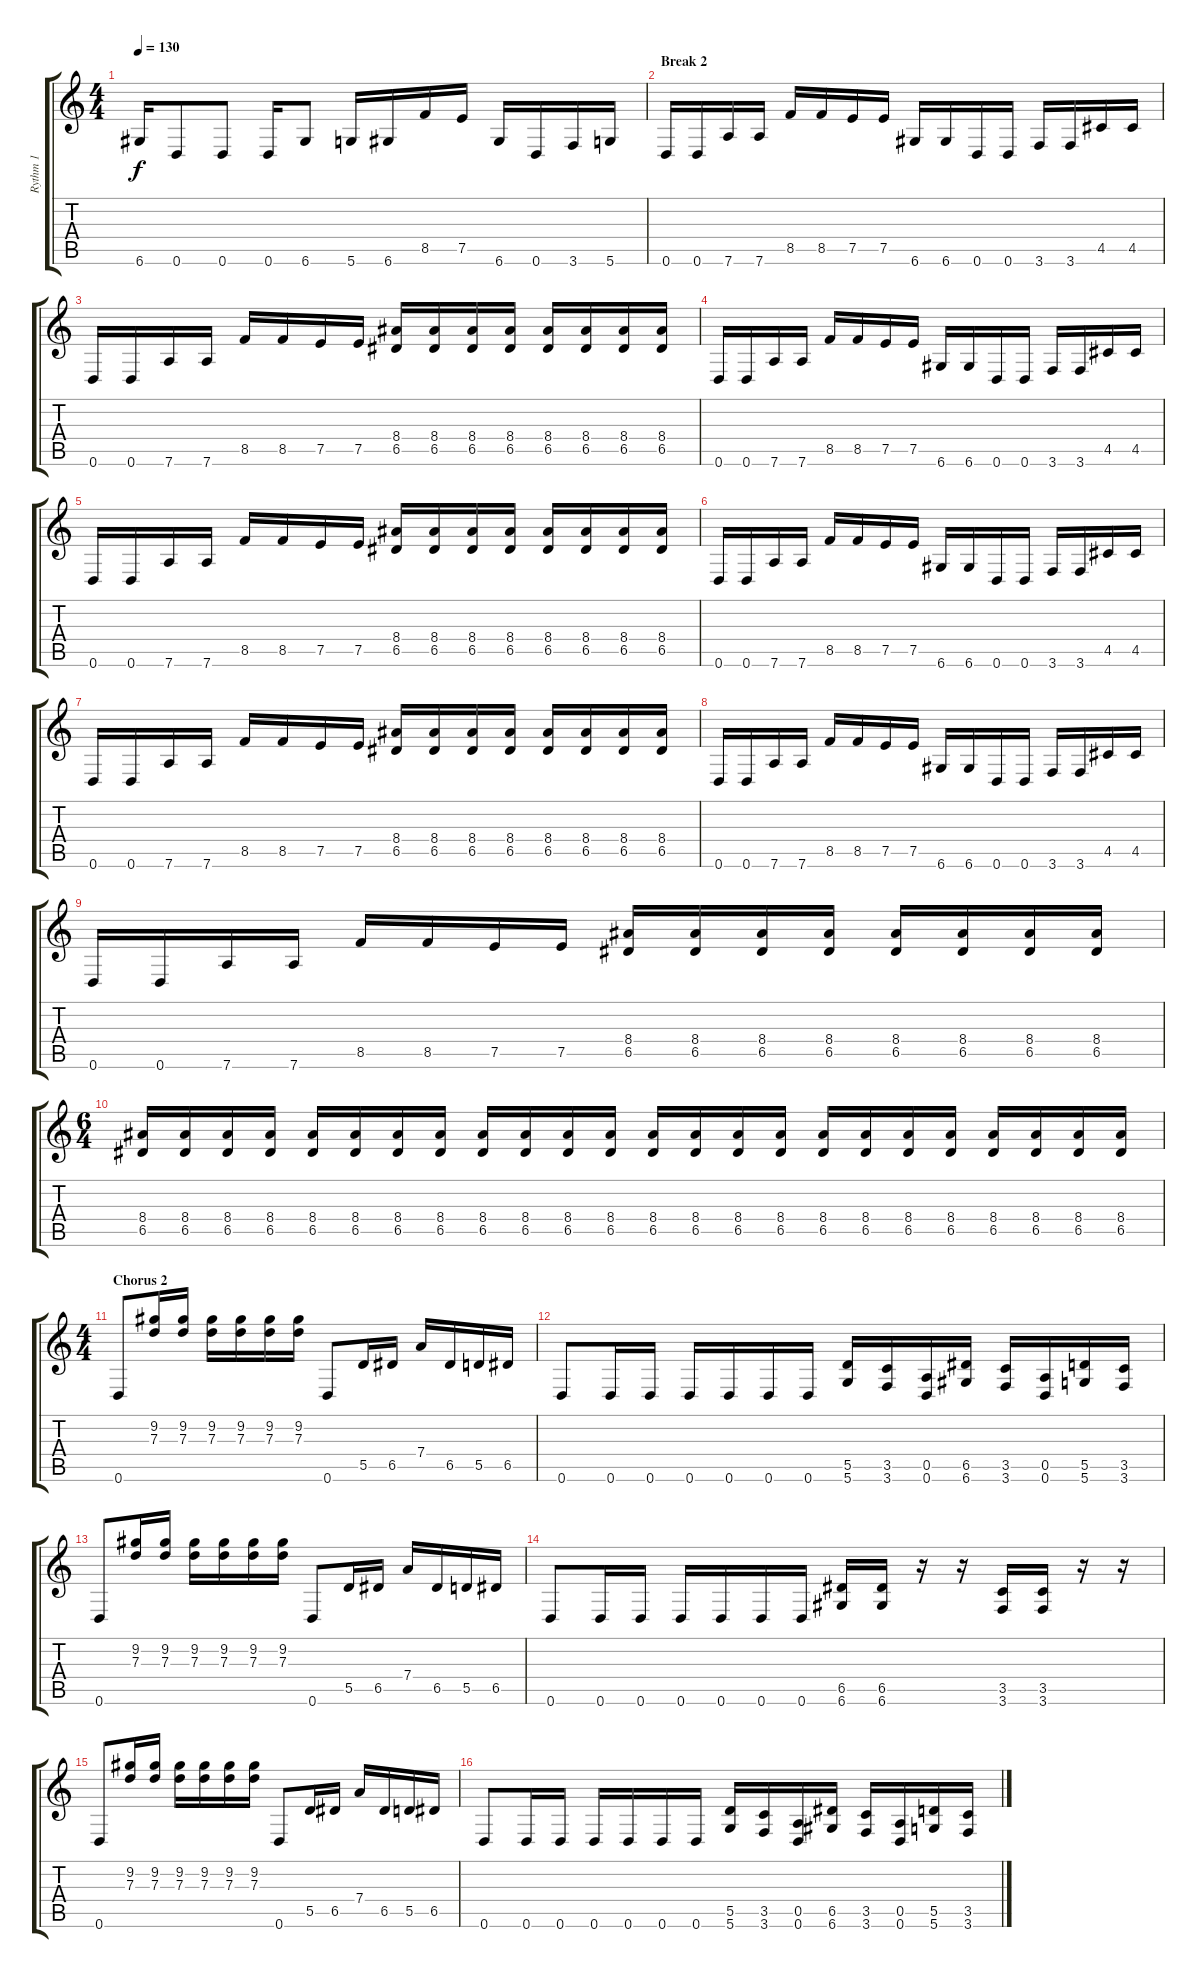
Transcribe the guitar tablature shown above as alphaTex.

\track ("Rythm 1" "Rythm 1") {instrument distortionguitar}
\staff {score tabs}
\tuning (E4 B3 G3 D3 A2 D2) {hide}
\ts (4 4)
\tempo 130
\clef g2
\ks c
6.6.16{dy f} 0.6.8 0.6.8 0.6.16 6.6.8 5.6.16 6.6.16 8.5.16 7.5.16 6.6.16 0.6.16 3.6.16 5.6.16 |
\section ("" "Break 2")
0.6.16 0.6.16 7.6.16 7.6.16 8.5.16 8.5.16 7.5.16 7.5.16 6.6.16 6.6.16 0.6.16 0.6.16 3.6.16 3.6.16 4.5.16 4.5.16 |
0.6.16 0.6.16 7.6.16 7.6.16 8.5.16 8.5.16 7.5.16 7.5.16 (8.4 6.5).16 (8.4 6.5).16 (8.4 6.5).16 (8.4 6.5).16 (8.4 6.5).16 (8.4 6.5).16 (8.4 6.5).16 (8.4 6.5).16 |
0.6.16 0.6.16 7.6.16 7.6.16 8.5.16 8.5.16 7.5.16 7.5.16 6.6.16 6.6.16 0.6.16 0.6.16 3.6.16 3.6.16 4.5.16 4.5.16 |
0.6.16 0.6.16 7.6.16 7.6.16 8.5.16 8.5.16 7.5.16 7.5.16 (8.4 6.5).16 (8.4 6.5).16 (8.4 6.5).16 (8.4 6.5).16 (8.4 6.5).16 (8.4 6.5).16 (8.4 6.5).16 (8.4 6.5).16 |
0.6.16 0.6.16 7.6.16 7.6.16 8.5.16 8.5.16 7.5.16 7.5.16 6.6.16 6.6.16 0.6.16 0.6.16 3.6.16 3.6.16 4.5.16 4.5.16 |
0.6.16 0.6.16 7.6.16 7.6.16 8.5.16 8.5.16 7.5.16 7.5.16 (8.4 6.5).16 (8.4 6.5).16 (8.4 6.5).16 (8.4 6.5).16 (8.4 6.5).16 (8.4 6.5).16 (8.4 6.5).16 (8.4 6.5).16 |
0.6.16 0.6.16 7.6.16 7.6.16 8.5.16 8.5.16 7.5.16 7.5.16 6.6.16 6.6.16 0.6.16 0.6.16 3.6.16 3.6.16 4.5.16 4.5.16 |
0.6.16 0.6.16 7.6.16 7.6.16 8.5.16 8.5.16 7.5.16 7.5.16 (8.4 6.5).16 (8.4 6.5).16 (8.4 6.5).16 (8.4 6.5).16 (8.4 6.5).16 (8.4 6.5).16 (8.4 6.5).16 (8.4 6.5).16 |
\ts (6 4)
(8.4 6.5).16 (8.4 6.5).16 (8.4 6.5).16 (8.4 6.5).16 (8.4 6.5).16 (8.4 6.5).16 (8.4 6.5).16 (8.4 6.5).16 (8.4 6.5).16 (8.4 6.5).16 (8.4 6.5).16 (8.4 6.5).16 (8.4 6.5).16 (8.4 6.5).16 (8.4 6.5).16 (8.4 6.5).16 (8.4 6.5).16 (8.4 6.5).16 (8.4 6.5).16 (8.4 6.5).16 (8.4 6.5).16 (8.4 6.5).16 (8.4 6.5).16 (8.4 6.5).16 |
\ts (4 4)
\section ("" "Chorus 2")
0.6.8 (9.2 7.3).16 (9.2 7.3).16 (9.2 7.3).16 (9.2 7.3).16 (9.2 7.3).16 (9.2 7.3).16 0.6.8 5.5.16 6.5.16 7.4.16 6.5.16 5.5.16 6.5.16 |
0.6.8 0.6.16 0.6.16 0.6.16 0.6.16 0.6.16 0.6.16 (5.5 5.6).16 (3.5 3.6).16 (0.5 0.6).16 (6.5 6.6).16 (3.5 3.6).16 (0.5 0.6).16 (5.5 5.6).16 (3.5 3.6).16 |
0.6.8 (9.2 7.3).16 (9.2 7.3).16 (9.2 7.3).16 (9.2 7.3).16 (9.2 7.3).16 (9.2 7.3).16 0.6.8 5.5.16 6.5.16 7.4.16 6.5.16 5.5.16 6.5.16 |
0.6.8 0.6.16 0.6.16 0.6.16 0.6.16 0.6.16 0.6.16 (6.5 6.6).16 (6.5 6.6).16 r.16 r.16 (3.5 3.6).16 (3.5 3.6).16 r.16 r.16 |
0.6.8 (9.2 7.3).16 (9.2 7.3).16 (9.2 7.3).16 (9.2 7.3).16 (9.2 7.3).16 (9.2 7.3).16 0.6.8 5.5.16 6.5.16 7.4.16 6.5.16 5.5.16 6.5.16 |
0.6.8 0.6.16 0.6.16 0.6.16 0.6.16 0.6.16 0.6.16 (5.5 5.6).16 (3.5 3.6).16 (0.5 0.6).16 (6.5 6.6).16 (3.5 3.6).16 (0.5 0.6).16 (5.5 5.6).16 (3.5 3.6).16
